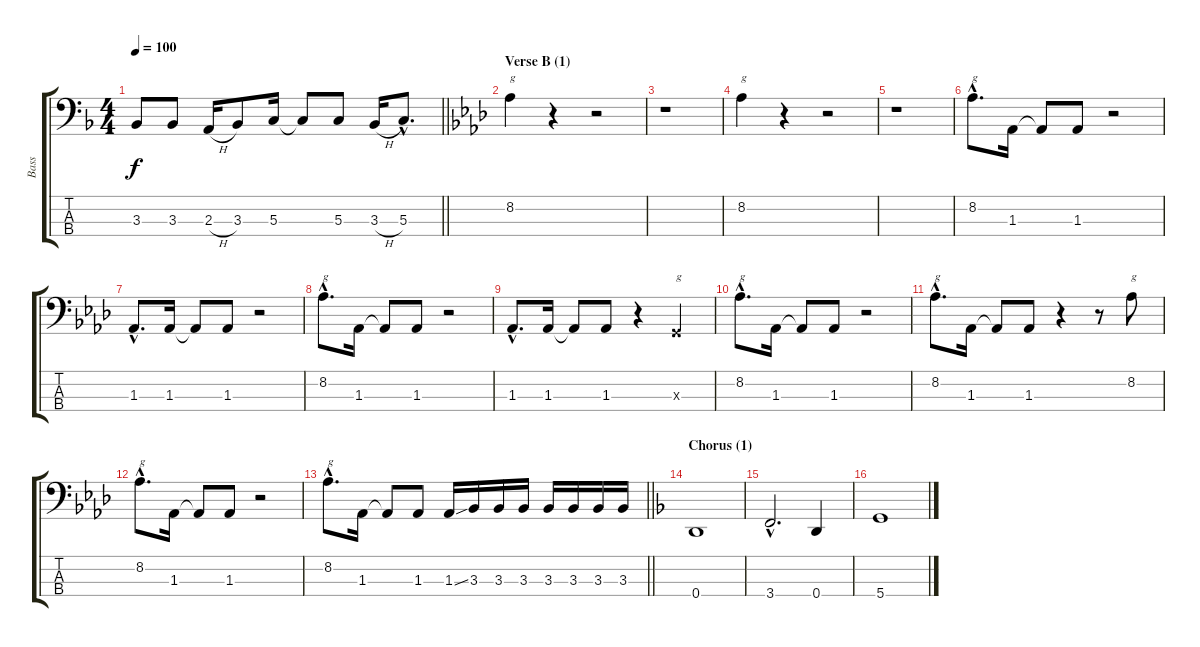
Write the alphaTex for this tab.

\track ("Bass" "Bass") {instrument electricbasspick}
\staff {score tabs}
\tuning (F2 C2 G1 D1) {hide}
\ts (4 4)
\tempo 100
\clef f4
\barLineRight lightlight
\ks dminor
3.3.8{dy f} 3.3.8 2.3{h}.16 3.3.8 5.3.16 5.3{t}.8 5.3.8 3.3{h}.16 5.3{hac}.8{d} |
\section ("" "Verse B (1)")
\ks ab
8.2.4{txt "g"} r.4 r.2 |
r.1 |
8.2.4{txt "g"} r.4 r.2 |
r.1 |
8.2{hac}.8{d txt "g"} 1.3.16 1.3{t}.8 1.3.8 r.2 |
1.3{hac}.8{d} 1.3.16 1.3{t}.8 1.3.8 r.2 |
8.2{hac}.8{d txt "g"} 1.3.16 1.3{t}.8 1.3.8 r.2 |
1.3{hac}.8{d} 1.3.16 1.3{t}.8 1.3.8 r.4 0.3{x}.4{txt "g"} |
8.2{hac}.8{d txt "g"} 1.3.16 1.3{t}.8 1.3.8 r.2 |
8.2{hac}.8{d txt "g"} 1.3.16 1.3{t}.8 1.3.8 r.4 r.8 8.2.8{txt "g"} |
8.2{hac}.8{d txt "g"} 1.3.16 1.3{t}.8 1.3.8 r.2 |
\barLineRight lightlight
8.2{hac}.8{d txt "g"} 1.3.16 1.3{t}.8 1.3.8 1.3{ss}.16 3.3.16 3.3.16 3.3.16 3.3.16 3.3.16 3.3.16 3.3.16 |
\section ("" "Chorus (1)")
\ks dminor
0.4.1 |
3.4{hac}.2{d} 0.4.4 |
5.4.1
